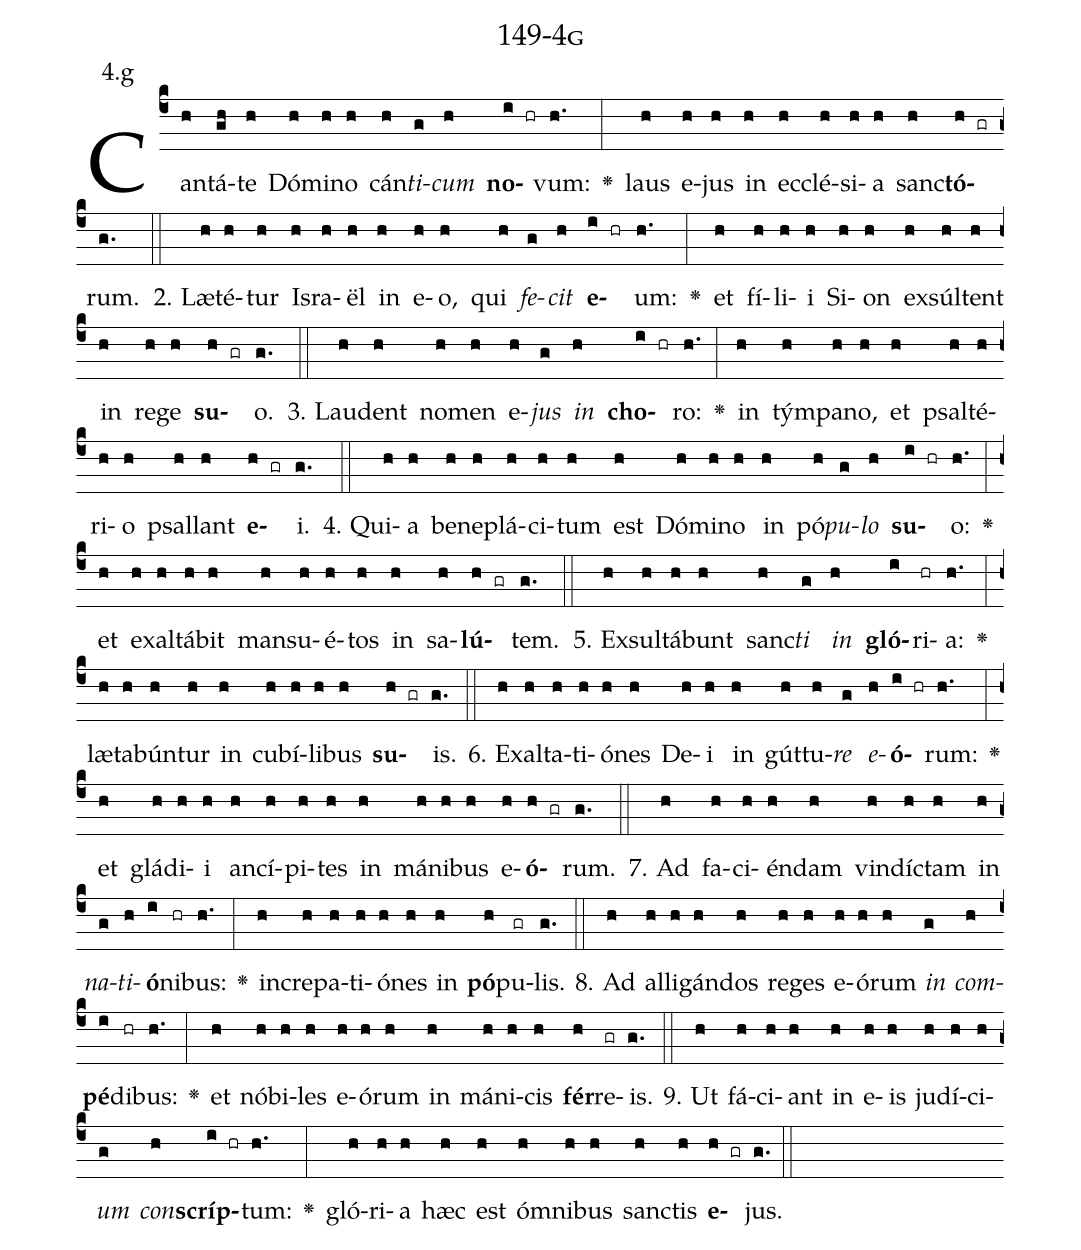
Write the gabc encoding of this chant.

name: 149-4g;
annotation: 4.g;
%%
(c4)Can(h)tá(gh)te(h) Dó(h)mi(h)no(h) cán(h)<i>ti</i>(g)<i>cum</i>(h) <b>no</b>(i hr)vum:(h.) <v>\greheightstar</v>(:) laus(h) e(h)jus(h) in(h) ec(h)clé(h)si(h)a(h) sanc(h)<b>tó</b>(h gr)rum.(g.) (::)
2. Læ(h)té(h)tur(h) Is(h)ra(h)ël(h) in(h) e(h)o,(h) qui(h) <i>fe</i>(g)<i>cit</i>(h) <b>e</b>(i hr)um:(h.) <v>\greheightstar</v>(:) et(h) fí(h)li(h)i(h) Si(h)on(h) ex(h)súl(h)tent(h) in(h) re(h)ge(h) <b>su</b>(h gr)o.(g.) (::)
3. Lau(h)dent(h) no(h)men(h) e(h)<i>jus</i>(g) <i>in</i>(h) <b>cho</b>(i hr)ro:(h.) <v>\greheightstar</v>(:) in(h) tým(h)pa(h)no,(h) et(h) psal(h)té(h)ri(h)o(h) psal(h)lant(h) <b>e</b>(h gr)i.(g.) (::)
4. Qui(h)a(h) be(h)ne(h)plá(h)ci(h)tum(h) est(h) Dó(h)mi(h)no(h) in(h) pó(h)<i>pu</i>(g)<i>lo</i>(h) <b>su</b>(i hr)o:(h.) <v>\greheightstar</v>(:) et(h) ex(h)al(h)tá(h)bit(h) man(h)su(h)é(h)tos(h) in(h) sa(h)<b>lú</b>(h gr)tem.(g.) (::)
5. Ex(h)sul(h)tá(h)bunt(h) sanc(h)<i>ti</i>(g) <i>in</i>(h) <b>gló</b>(i)ri(hr)a:(h.) <v>\greheightstar</v>(:) læ(h)ta(h)bún(h)tur(h) in(h) cu(h)bí(h)li(h)bus(h) <b>su</b>(h gr)is.(g.) (::)
6. Ex(h)al(h)ta(h)ti(h)ó(h)nes(h) De(h)i(h) in(h) gút(h)tu(h)<i>re</i>(g) <i>e</i>(h)<b>ó</b>(i hr)rum:(h.) <v>\greheightstar</v>(:) et(h) glá(h)di(h)i(h) an(h)cí(h)pi(h)tes(h) in(h) má(h)ni(h)bus(h) e(h)<b>ó</b>(h gr)rum.(g.) (::)
7. Ad(h) fa(h)ci(h)én(h)dam(h) vin(h)díc(h)tam(h) in(h) <i>na</i>(g)<i>ti</i>(h)<b>ó</b>(i)ni(hr)bus:(h.) <v>\greheightstar</v>(:) in(h)cre(h)pa(h)ti(h)ó(h)nes(h) in(h) <b>pó</b>(h)pu(gr)lis.(g.) (::)
8. Ad(h) al(h)li(h)gán(h)dos(h) re(h)ges(h) e(h)ó(h)rum(h) <i>in</i>(g) <i>com</i>(h)<b>pé</b>(i)di(hr)bus:(h.) <v>\greheightstar</v>(:) et(h) nó(h)bi(h)les(h) e(h)ó(h)rum(h) in(h) má(h)ni(h)cis(h) <b>fér</b>(h)re(gr)is.(g.) (::)
9. Ut(h) fá(h)ci(h)ant(h) in(h) e(h)is(h) ju(h)dí(h)ci(h)<i>um</i>(g) <i>con</i>(h)<b>scríp</b>(i hr)tum:(h.) <v>\greheightstar</v>(:) gló(h)ri(h)a(h) hæc(h) est(h) óm(h)ni(h)bus(h) sanc(h)tis(h) <b>e</b>(h gr)jus.(g.) (::)
